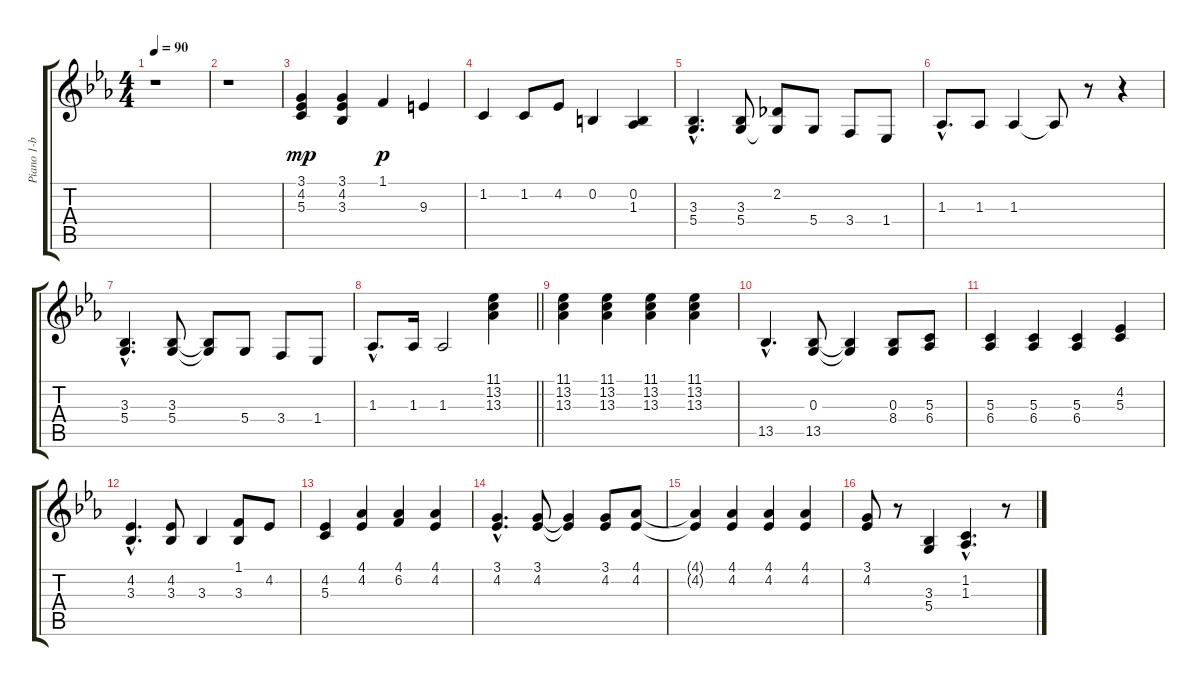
\track ("Piano 1-b" "Piano 1-b") {instrument acousticgrandpiano}
\staff {score tabs}
\tuning (E4 B3 G3 D3 A2 E2) {hide}
\ts (4 4)
\tempo 90
\clef g2
\ks eb
r.1{dy mp instrument acousticgrandpiano} |
r.1 |
(3.1 4.2 5.3).4 (3.1 4.2 3.3).4 1.1.4{dy p} 9.3.4 |
1.2.4 1.2.8 4.2.8 0.2.4 (0.2 1.3).4 |
(3.3 5.4{hac}).4{d} (3.3 5.4).8 (2.2 5.4{t}).8 5.4.8 3.4.8 1.4.8 |
1.3{hac}.8{d} 1.3.8 1.3.4 1.3{t}.8 r.8 r.4 |
(3.3{hac} 5.4{hac}).4{d} (3.3 5.4).8 (3.3{t} 5.4{t}).8 5.4.8 3.4.8 1.4.8 |
\barLineRight lightlight
1.3{hac}.8{d} 1.3.16 1.3.2 (11.1 13.2 13.3).4 |
(11.1 13.2 13.3).4 (11.1 13.2 13.3).4 (11.1 13.2 13.3).4 (11.1 13.2 13.3).4 |
13.5{hac}.4{d} (0.3 13.5).8 (0.3{t} 13.5{t}).4 (0.3 8.4).8 (5.3 6.4).8 |
(5.3 6.4).4 (5.3 6.4).4 (5.3 6.4).4 (4.2 5.3).4 |
(4.2{hac} 3.3{hac}).4{d} (4.2 3.3).8 3.3.4 (1.1 3.3).8 4.2.8 |
(4.2 5.3).4 (4.1 4.2).4 (4.1 6.2).4 (4.1 4.2).4 |
(3.1{hac} 4.2{hac}).4{d} (3.1 4.2).8 (3.1{t} 4.2{t}).4 (3.1 4.2).8 (4.1 4.2).8 |
(4.1{t} 4.2{t}).4 (4.1 4.2).4 (4.1 4.2).4 (4.1 4.2).4 |
(3.1 4.2).8 r.8 (3.3 5.4).4 (1.2{hac} 1.3{hac}).4{d} r.8
